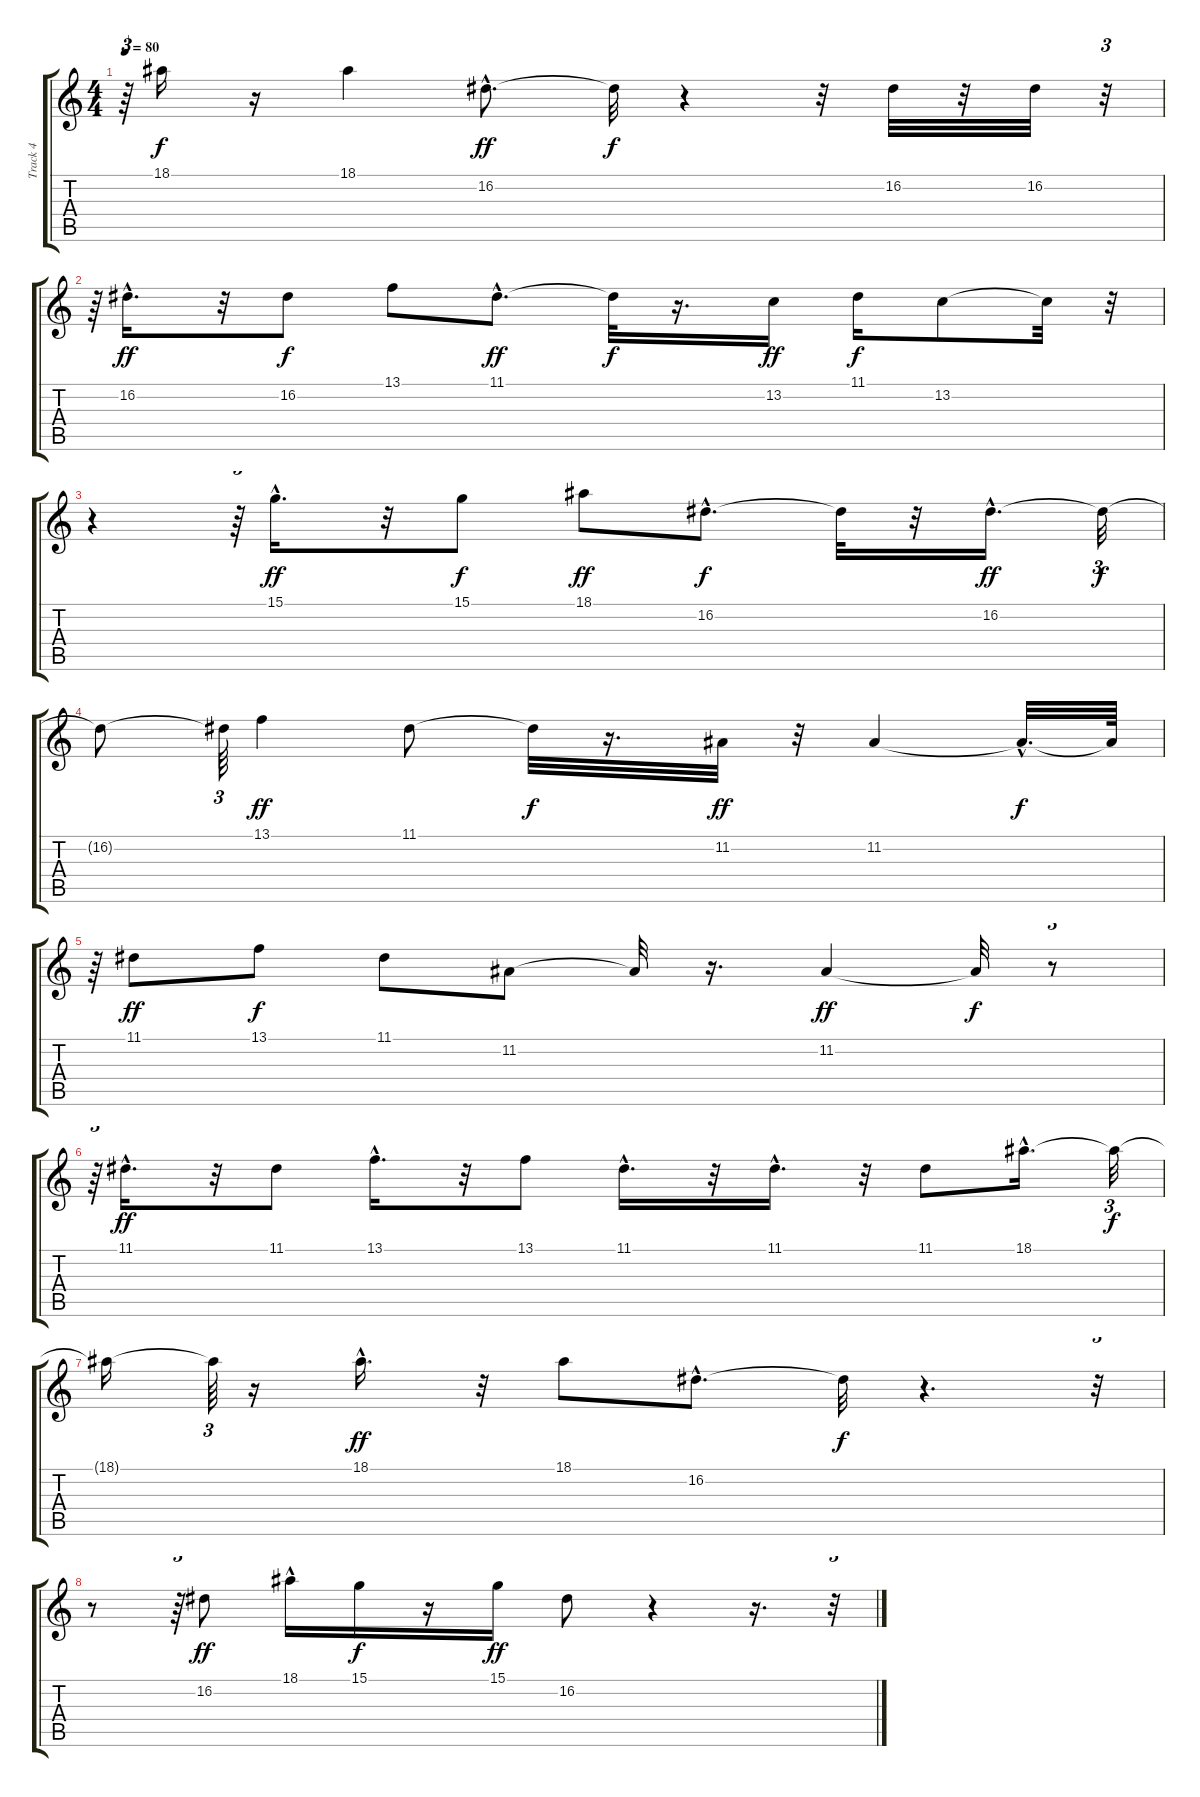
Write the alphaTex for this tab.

\track ("Track 4" "Track 4") {instrument synthbrass2}
\staff {score tabs}
\tuning (E4 B3 G3 D3 A2 E2) {hide}
\ts (4 4)
\tempo 80
\clef g2
\ks c
r.64{tu (3 2) dy f} 18.1.16 r.16 18.1.4 16.2{hac}.8{d dy ff} 16.2{t}.32{dy f} r.4 r.32 16.2.32 r.32 16.2.32 r.32{tu (3 2)} |
r.64{tu (3 2)} 16.2{hac}.16{d dy ff} r.32 16.2.8{dy f} 13.1.8 11.1{hac}.8{d dy ff} 11.1{t}.32{dy f} r.16{d} 13.2.16{dy ff} 11.1.16{dy f} 13.2.8 13.2{t}.32 r.32{tu (3 2)} |
r.4 r.64{tu (3 2)} 15.1{hac}.16{d dy ff} r.32 15.1.8{dy f} 18.1.8{dy ff} 16.2{hac}.8{d dy f} 16.2{t}.32 r.32 16.2{hac}.16{d dy ff} 16.2{t}.32{tu (3 2) dy f} |
16.2{t}.8 16.2{t}.64{tu (3 2)} 13.1.4{dy ff} 11.1.8 11.1{t}.32{dy f} r.16{d} 11.2.32{dy ff} r.32 11.2.4 11.2{hac t}.32{d dy f} 11.2{t}.64 |
r.64{tu (3 2)} 11.1.8{dy ff} 13.1.8{dy f} 11.1.8 11.2.8 11.2{t}.32 r.16{d} 11.2.4{dy ff} 11.2{t}.32{dy f} r.8{tu (3 2)} |
r.64{tu (3 2)} 11.1{hac}.16{d dy ff} r.32 11.1.8 13.1{hac}.16{d} r.32 13.1.8 11.1{hac}.16{d} r.32 11.1{hac}.16{d} r.32 11.1.8 18.1{hac}.16{d} 18.1{t}.32{tu (3 2) dy f} |
18.1{t}.16 18.1{t}.64{tu (3 2)} r.16 18.1{hac}.16{d dy ff} r.32 18.1.8 16.2{hac}.8{d} 16.2{t}.32{dy f} r.4{d} r.32{tu (3 2)} |
r.8 r.64{tu (3 2)} 16.2.8{dy ff} 18.1{hac}.16 15.1.16{dy f} r.16 15.1.16{dy ff} 16.2.8 r.4 r.16{d} r.32{tu (3 2)}
